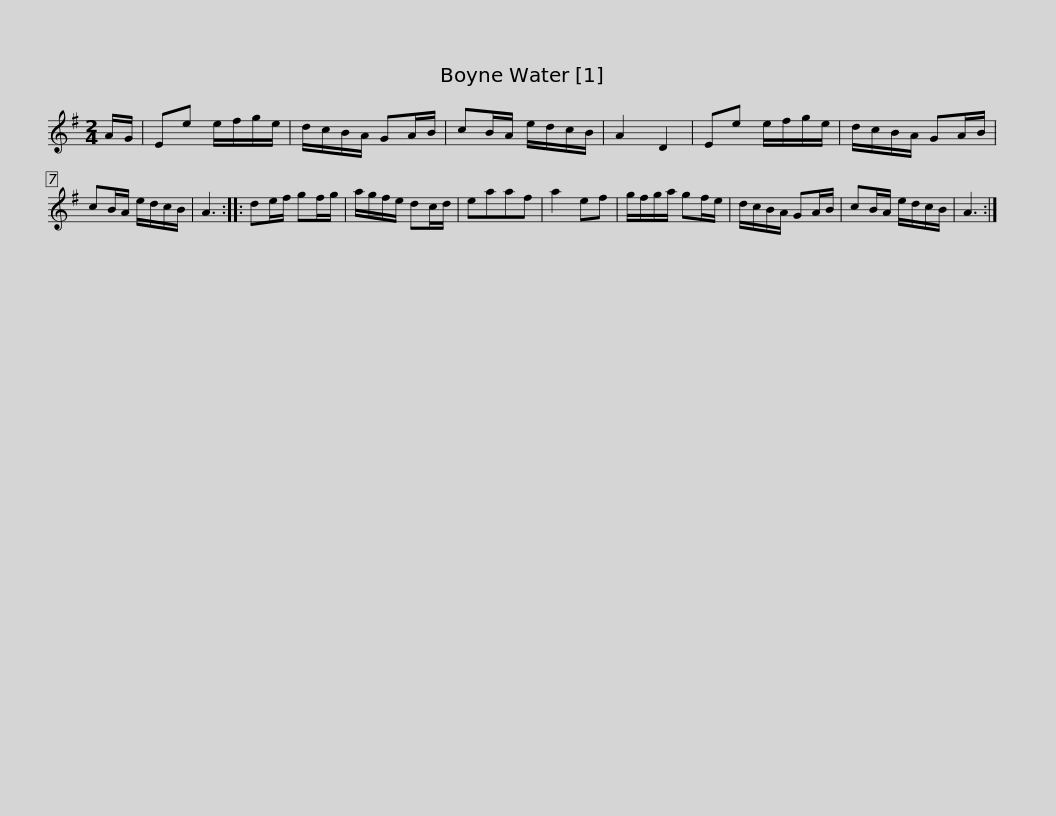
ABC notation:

X:1
L:1/8
M:2/4
I:linebreak $
K:Emin
V:1 treble
V:1
 A/G/ | Ee e/f/g/e/ | d/c/B/A/ GA/B/ | cB/A/ e/d/c/B/ | A2 D2 | %5
 Ee e/f/g/e/ | d/c/B/A/ GA/B/ | cB/A/ e/d/c/B/ | A3 ::$ de/f/ gf/g/ | %10
 a/g/f/e/ dc/d/ | eaaf | a2 ef | g/f/g/a/ gf/e/ | d/c/B/A/ GA/B/ | %15
 cB/A/ e/d/c/B/ | A3 :| %17
